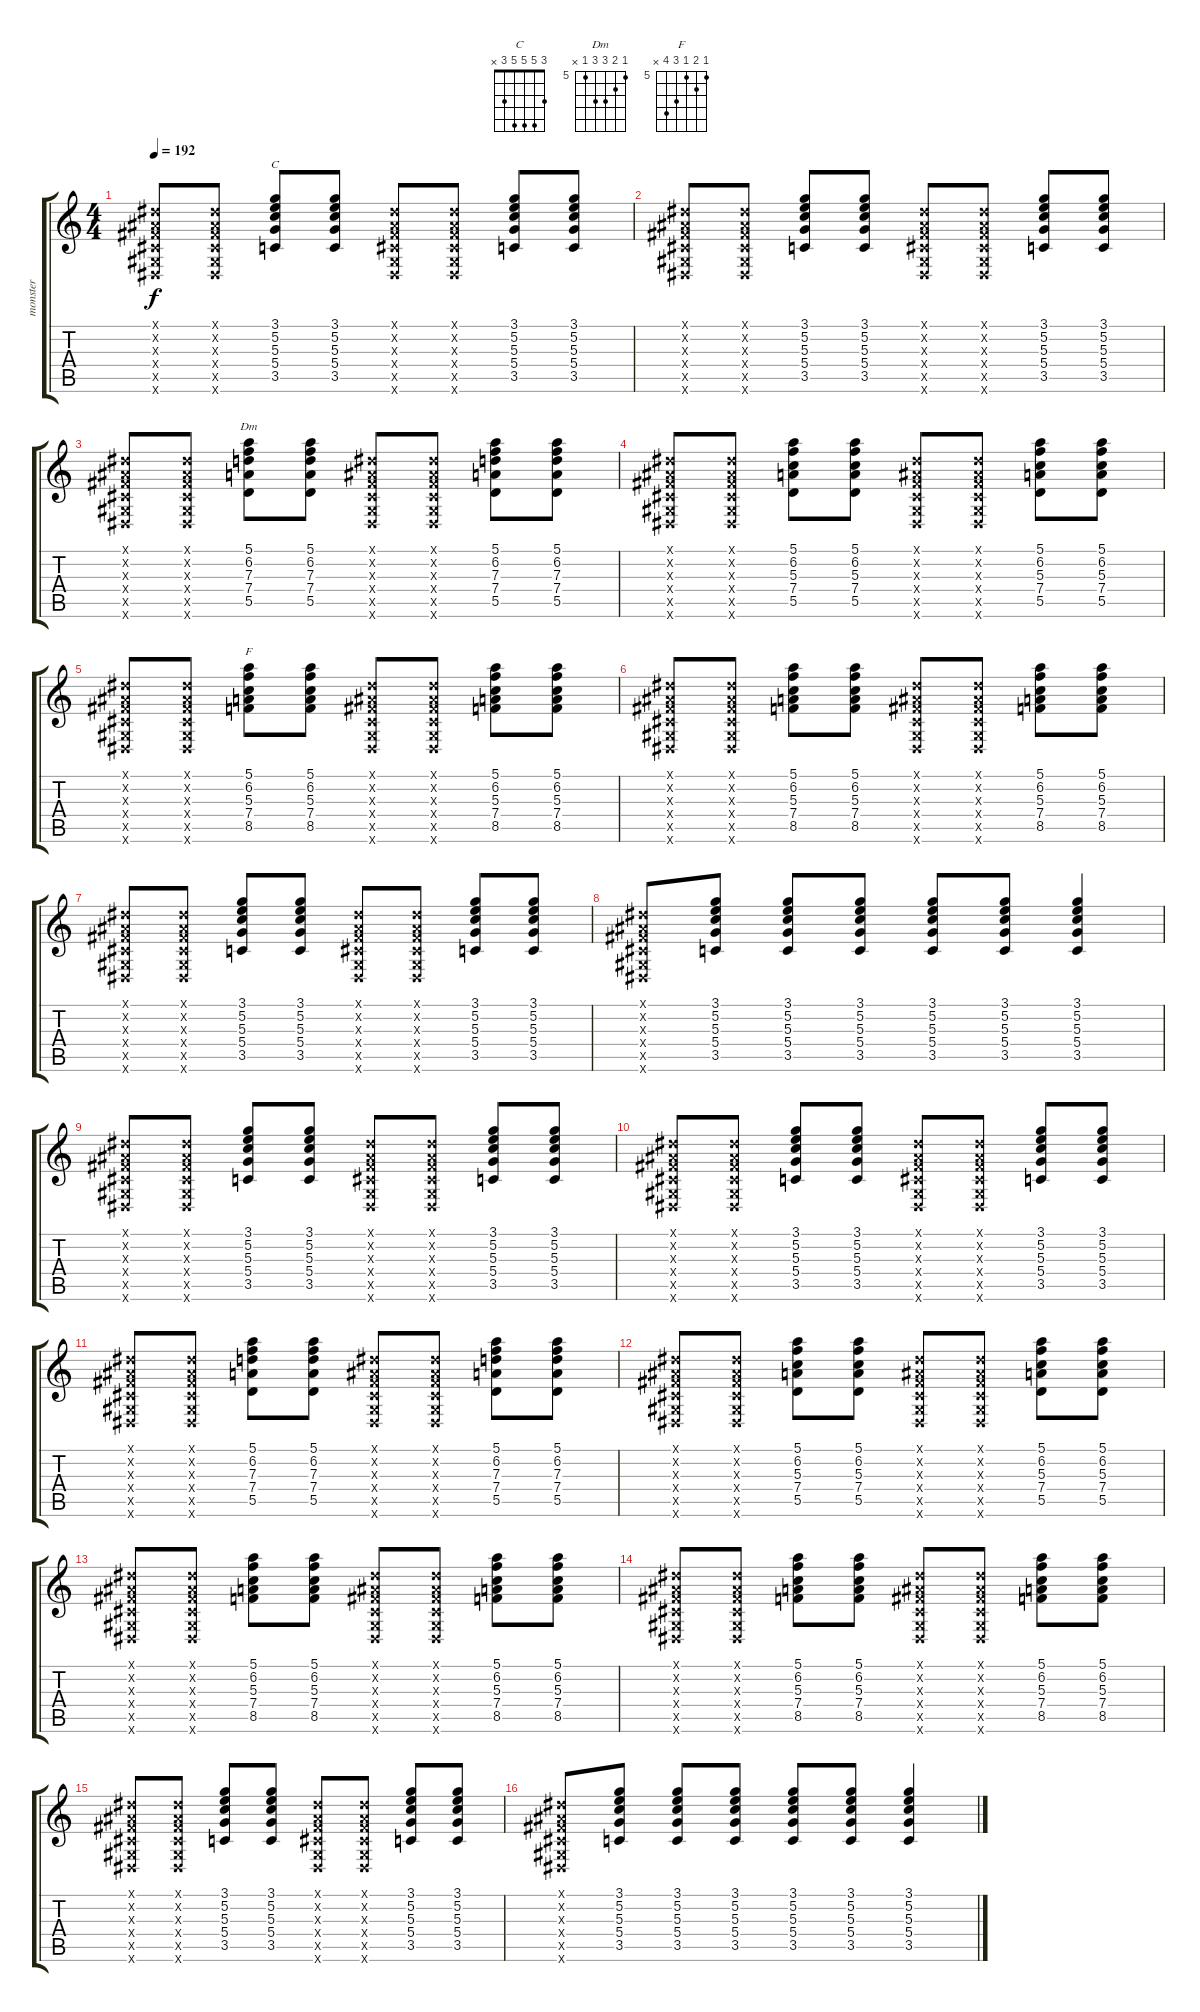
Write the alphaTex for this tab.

\track ("monster" "monster") {instrument overdrivenguitar}
\staff {score tabs}
\tuning (E4 B3 G3 D3 A2 E2) {hide}
\chord ("C" 3 5 5 5 3 x)
\chord ("Dm" 5 6 7 7 5 x) {firstfret 5}
\chord ("F" 5 6 5 7 8 x) {firstfret 5}
\ts (4 4)
\tempo 192
\clef g2
\ks c
(-1.1{x} -1.2{x} -1.3{x} -1.4{x} -1.5{x} -1.6{x}).8{dy f} (-1.1{x} -1.2{x} -1.3{x} -1.4{x} -1.5{x} -1.6{x}).8 (3.1 5.2 5.3 5.4 3.5).8{ch "C"} (3.1 5.2 5.3 5.4 3.5).8 (-1.1{x} -1.2{x} -1.3{x} -1.4{x} -1.5{x} -1.6{x}).8 (-1.1{x} -1.2{x} -1.3{x} -1.4{x} -1.5{x} -1.6{x}).8 (3.1 5.2 5.3 5.4 3.5).8 (3.1 5.2 5.3 5.4 3.5).8 |
(-1.1{x} -1.2{x} -1.3{x} -1.4{x} -1.5{x} -1.6{x}).8 (-1.1{x} -1.2{x} -1.3{x} -1.4{x} -1.5{x} -1.6{x}).8 (3.1 5.2 5.3 5.4 3.5).8 (3.1 5.2 5.3 5.4 3.5).8 (-1.1{x} -1.2{x} -1.3{x} -1.4{x} -1.5{x} -1.6{x}).8 (-1.1{x} -1.2{x} -1.3{x} -1.4{x} -1.5{x} -1.6{x}).8 (3.1 5.2 5.3 5.4 3.5).8 (3.1 5.2 5.3 5.4 3.5).8 |
(-1.1{x} -1.2{x} -1.3{x} -1.4{x} -1.5{x} -1.6{x}).8 (-1.1{x} -1.2{x} -1.3{x} -1.4{x} -1.5{x} -1.6{x}).8 (5.1 6.2 7.3 7.4 5.5).8{ch "Dm"} (5.1 6.2 7.3 7.4 5.5).8 (-1.1{x} -1.2{x} -1.3{x} -1.4{x} -1.5{x} -1.6{x}).8 (-1.1{x} -1.2{x} -1.3{x} -1.4{x} -1.5{x} -1.6{x}).8 (5.1 6.2 7.3 7.4 5.5).8 (5.1 6.2 7.3 7.4 5.5).8 |
(-1.1{x} -1.2{x} -1.3{x} -1.4{x} -1.5{x} -1.6{x}).8 (-1.1{x} -1.2{x} -1.3{x} -1.4{x} -1.5{x} -1.6{x}).8 (5.1 6.2 5.3 7.4 5.5).8 (5.1 6.2 5.3 7.4 5.5).8 (-1.1{x} -1.2{x} -1.3{x} -1.4{x} -1.5{x} -1.6{x}).8 (-1.1{x} -1.2{x} -1.3{x} -1.4{x} -1.5{x} -1.6{x}).8 (5.1 6.2 5.3 7.4 5.5).8 (5.1 6.2 5.3 7.4 5.5).8 |
(-1.1{x} -1.2{x} -1.3{x} -1.4{x} -1.5{x} -1.6{x}).8 (-1.1{x} -1.2{x} -1.3{x} -1.4{x} -1.5{x} -1.6{x}).8 (5.1 6.2 5.3 7.4 8.5).8{ch "F"} (5.1 6.2 5.3 7.4 8.5).8 (-1.1{x} -1.2{x} -1.3{x} -1.4{x} -1.5{x} -1.6{x}).8 (-1.1{x} -1.2{x} -1.3{x} -1.4{x} -1.5{x} -1.6{x}).8 (5.1 6.2 5.3 7.4 8.5).8 (5.1 6.2 5.3 7.4 8.5).8 |
(-1.1{x} -1.2{x} -1.3{x} -1.4{x} -1.5{x} -1.6{x}).8 (-1.1{x} -1.2{x} -1.3{x} -1.4{x} -1.5{x} -1.6{x}).8 (5.1 6.2 5.3 7.4 8.5).8 (5.1 6.2 5.3 7.4 8.5).8 (-1.1{x} -1.2{x} -1.3{x} -1.4{x} -1.5{x} -1.6{x}).8 (-1.1{x} -1.2{x} -1.3{x} -1.4{x} -1.5{x} -1.6{x}).8 (5.1 6.2 5.3 7.4 8.5).8 (5.1 6.2 5.3 7.4 8.5).8 |
(-1.1{x} -1.2{x} -1.3{x} -1.4{x} -1.5{x} -1.6{x}).8 (-1.1{x} -1.2{x} -1.3{x} -1.4{x} -1.5{x} -1.6{x}).8 (3.1 5.2 5.3 5.4 3.5).8 (3.1 5.2 5.3 5.4 3.5).8 (-1.1{x} -1.2{x} -1.3{x} -1.4{x} -1.5{x} -1.6{x}).8 (-1.1{x} -1.2{x} -1.3{x} -1.4{x} -1.5{x} -1.6{x}).8 (3.1 5.2 5.3 5.4 3.5).8 (3.1 5.2 5.3 5.4 3.5).8 |
(-1.1{x} -1.2{x} -1.3{x} -1.4{x} -1.5{x} -1.6{x}).8 (3.1 5.2 5.3 5.4 3.5).8 (3.1 5.2 5.3 5.4 3.5).8 (3.1 5.2 5.3 5.4 3.5).8 (3.1 5.2 5.3 5.4 3.5).8 (3.1 5.2 5.3 5.4 3.5).8 (3.1 5.2 5.3 5.4 3.5).4 |
(-1.1{x} -1.2{x} -1.3{x} -1.4{x} -1.5{x} -1.6{x}).8 (-1.1{x} -1.2{x} -1.3{x} -1.4{x} -1.5{x} -1.6{x}).8 (3.1 5.2 5.3 5.4 3.5).8 (3.1 5.2 5.3 5.4 3.5).8 (-1.1{x} -1.2{x} -1.3{x} -1.4{x} -1.5{x} -1.6{x}).8 (-1.1{x} -1.2{x} -1.3{x} -1.4{x} -1.5{x} -1.6{x}).8 (3.1 5.2 5.3 5.4 3.5).8 (3.1 5.2 5.3 5.4 3.5).8 |
(-1.1{x} -1.2{x} -1.3{x} -1.4{x} -1.5{x} -1.6{x}).8 (-1.1{x} -1.2{x} -1.3{x} -1.4{x} -1.5{x} -1.6{x}).8 (3.1 5.2 5.3 5.4 3.5).8 (3.1 5.2 5.3 5.4 3.5).8 (-1.1{x} -1.2{x} -1.3{x} -1.4{x} -1.5{x} -1.6{x}).8 (-1.1{x} -1.2{x} -1.3{x} -1.4{x} -1.5{x} -1.6{x}).8 (3.1 5.2 5.3 5.4 3.5).8 (3.1 5.2 5.3 5.4 3.5).8 |
(-1.1{x} -1.2{x} -1.3{x} -1.4{x} -1.5{x} -1.6{x}).8 (-1.1{x} -1.2{x} -1.3{x} -1.4{x} -1.5{x} -1.6{x}).8 (5.1 6.2 7.3 7.4 5.5).8 (5.1 6.2 7.3 7.4 5.5).8 (-1.1{x} -1.2{x} -1.3{x} -1.4{x} -1.5{x} -1.6{x}).8 (-1.1{x} -1.2{x} -1.3{x} -1.4{x} -1.5{x} -1.6{x}).8 (5.1 6.2 7.3 7.4 5.5).8 (5.1 6.2 7.3 7.4 5.5).8 |
(-1.1{x} -1.2{x} -1.3{x} -1.4{x} -1.5{x} -1.6{x}).8 (-1.1{x} -1.2{x} -1.3{x} -1.4{x} -1.5{x} -1.6{x}).8 (5.1 6.2 5.3 7.4 5.5).8 (5.1 6.2 5.3 7.4 5.5).8 (-1.1{x} -1.2{x} -1.3{x} -1.4{x} -1.5{x} -1.6{x}).8 (-1.1{x} -1.2{x} -1.3{x} -1.4{x} -1.5{x} -1.6{x}).8 (5.1 6.2 5.3 7.4 5.5).8 (5.1 6.2 5.3 7.4 5.5).8 |
(-1.1{x} -1.2{x} -1.3{x} -1.4{x} -1.5{x} -1.6{x}).8 (-1.1{x} -1.2{x} -1.3{x} -1.4{x} -1.5{x} -1.6{x}).8 (5.1 6.2 5.3 7.4 8.5).8 (5.1 6.2 5.3 7.4 8.5).8 (-1.1{x} -1.2{x} -1.3{x} -1.4{x} -1.5{x} -1.6{x}).8 (-1.1{x} -1.2{x} -1.3{x} -1.4{x} -1.5{x} -1.6{x}).8 (5.1 6.2 5.3 7.4 8.5).8 (5.1 6.2 5.3 7.4 8.5).8 |
(-1.1{x} -1.2{x} -1.3{x} -1.4{x} -1.5{x} -1.6{x}).8 (-1.1{x} -1.2{x} -1.3{x} -1.4{x} -1.5{x} -1.6{x}).8 (5.1 6.2 5.3 7.4 8.5).8 (5.1 6.2 5.3 7.4 8.5).8 (-1.1{x} -1.2{x} -1.3{x} -1.4{x} -1.5{x} -1.6{x}).8 (-1.1{x} -1.2{x} -1.3{x} -1.4{x} -1.5{x} -1.6{x}).8 (5.1 6.2 5.3 7.4 8.5).8 (5.1 6.2 5.3 7.4 8.5).8 |
(-1.1{x} -1.2{x} -1.3{x} -1.4{x} -1.5{x} -1.6{x}).8 (-1.1{x} -1.2{x} -1.3{x} -1.4{x} -1.5{x} -1.6{x}).8 (3.1 5.2 5.3 5.4 3.5).8 (3.1 5.2 5.3 5.4 3.5).8 (-1.1{x} -1.2{x} -1.3{x} -1.4{x} -1.5{x} -1.6{x}).8 (-1.1{x} -1.2{x} -1.3{x} -1.4{x} -1.5{x} -1.6{x}).8 (3.1 5.2 5.3 5.4 3.5).8 (3.1 5.2 5.3 5.4 3.5).8 |
(-1.1{x} -1.2{x} -1.3{x} -1.4{x} -1.5{x} -1.6{x}).8 (3.1 5.2 5.3 5.4 3.5).8 (3.1 5.2 5.3 5.4 3.5).8 (3.1 5.2 5.3 5.4 3.5).8 (3.1 5.2 5.3 5.4 3.5).8 (3.1 5.2 5.3 5.4 3.5).8 (3.1 5.2 5.3 5.4 3.5).4
